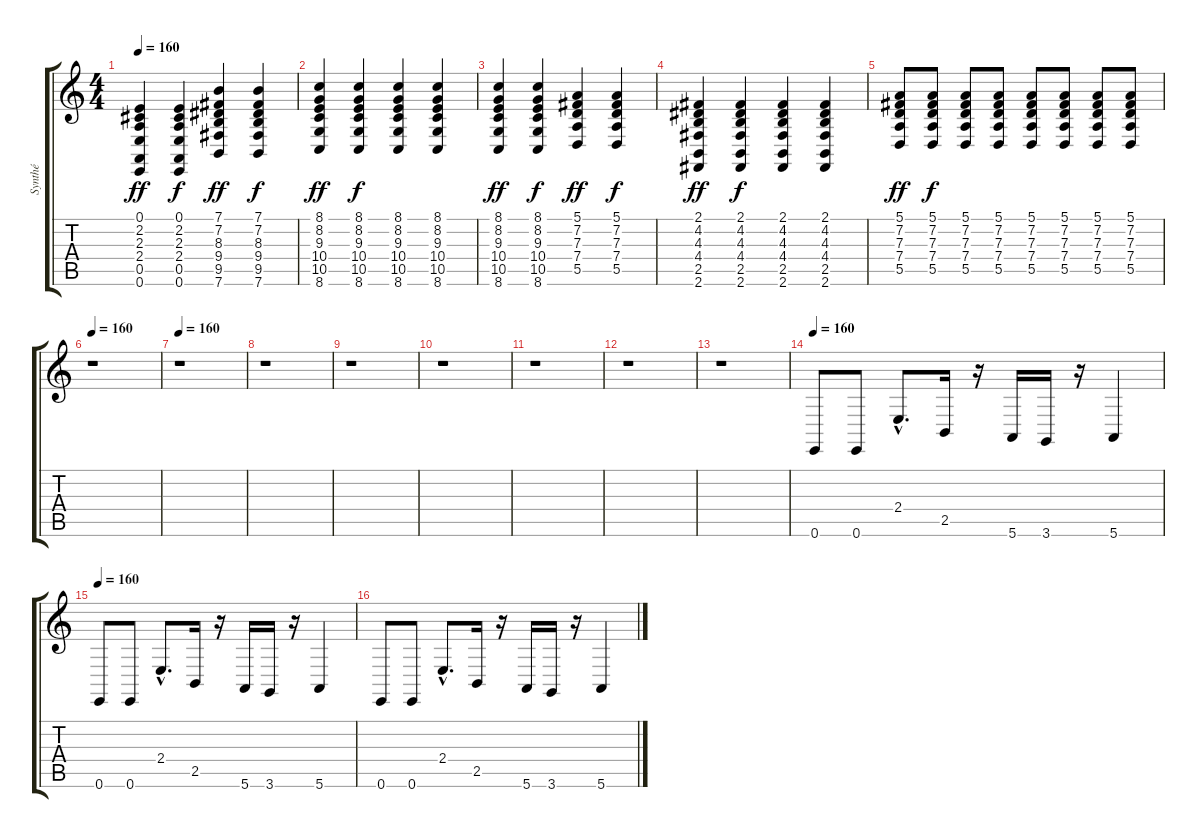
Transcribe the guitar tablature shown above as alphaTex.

\track ("Synthé" "Synthé") {instrument pad2warm}
\staff {score tabs}
\tuning (E4 B3 G3 D3 A2 E2) {hide}
\ts (4 4)
\tempo 160
\clef g2
\ks c
(0.1 2.2 2.3 2.4 0.5 0.6).4{dy ff} (0.1 2.2 2.3 2.4 0.5 0.6).4{dy f} (7.1 7.2 8.3 9.4 9.5 7.6).4{dy ff} (7.1 7.2 8.3 9.4 9.5 7.6).4{dy f} |
(8.1 8.2 9.3 10.4 10.5 8.6).4{dy ff} (8.1 8.2 9.3 10.4 10.5 8.6).4{dy f} (8.1 8.2 9.3 10.4 10.5 8.6).4 (8.1 8.2 9.3 10.4 10.5 8.6).4 |
(8.1 8.2 9.3 10.4 10.5 8.6).4{dy ff} (8.1 8.2 9.3 10.4 10.5 8.6).4{dy f} (5.1 7.2 7.3 7.4 5.5).4{dy ff} (5.1 7.2 7.3 7.4 5.5).4{dy f} |
(2.1 4.2 4.3 4.4 2.5 2.6).4{dy ff} (2.1 4.2 4.3 4.4 2.5 2.6).4{dy f} (2.1 4.2 4.3 4.4 2.5 2.6).4 (2.1 4.2 4.3 4.4 2.5 2.6).4 |
(5.1 7.2 7.3 7.4 5.5).8{dy ff} (5.1 7.2 7.3 7.4 5.5).8{dy f} (5.1 7.2 7.3 7.4 5.5).8 (5.1 7.2 7.3 7.4 5.5).8 (5.1 7.2 7.3 7.4 5.5).8 (5.1 7.2 7.3 7.4 5.5).8 (5.1 7.2 7.3 7.4 5.5).8 (5.1 7.2 7.3 7.4 5.5).8 |
\tempo 160
r.1 |
\tempo 160
r.1 |
r.1 |
r.1 |
r.1 |
r.1 |
r.1 |
r.1 |
\tempo 160
0.6.8{instrument acousticgrandpiano} 0.6.8 2.4{hac}.8{d} 2.5.16 r.16 5.6.16 3.6.16 r.16 5.6.4 |
\tempo 160
0.6.8 0.6.8 2.4{hac}.8{d} 2.5.16 r.16 5.6.16 3.6.16 r.16 5.6.4 |
0.6.8 0.6.8 2.4{hac}.8{d} 2.5.16 r.16 5.6.16 3.6.16 r.16 5.6.4
